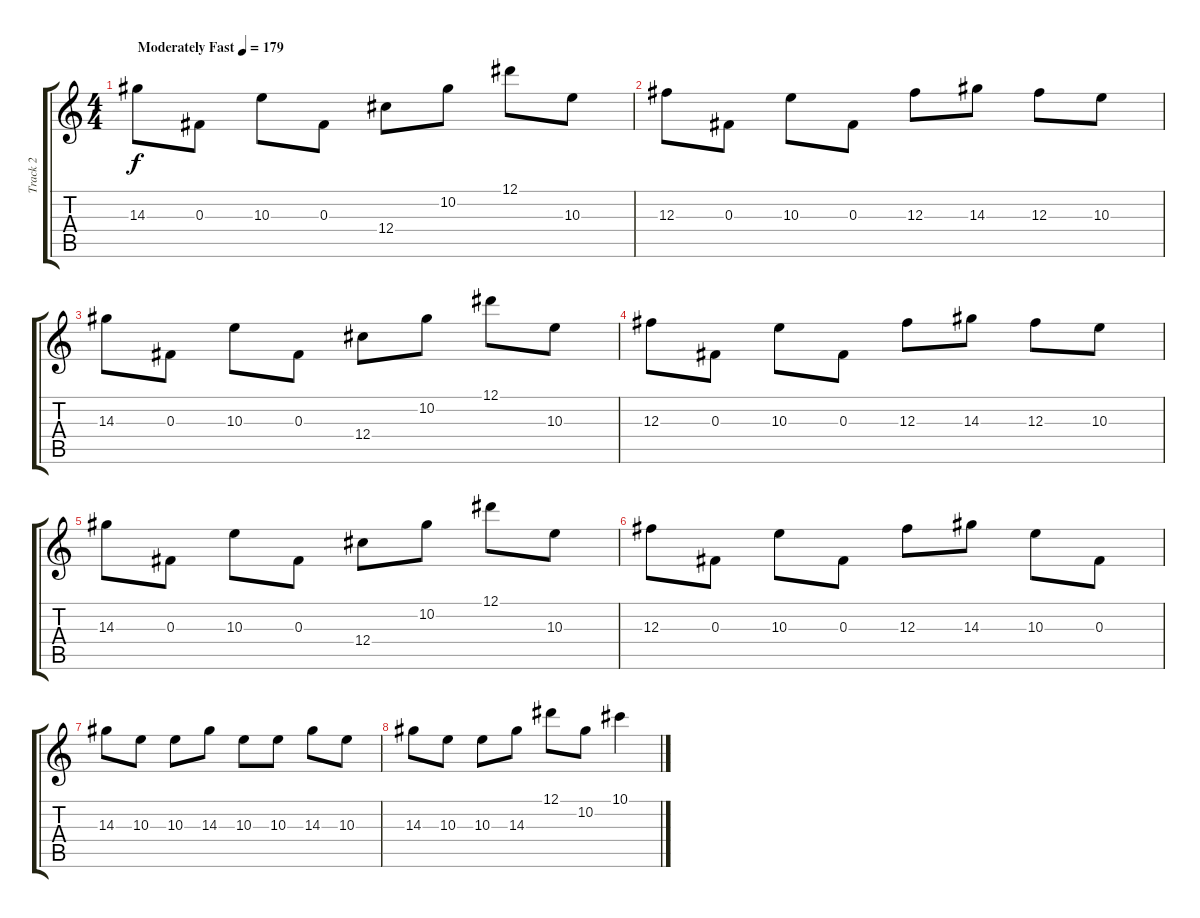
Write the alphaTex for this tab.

\track ("Track 2" "Track 2") {instrument distortionguitar}
\staff {score tabs}
\tuning (Eb4 Bb3 Gb3 Db3 Ab2 Db2) {hide}
\ts (4 4)
\tempo (179 "Moderately Fast")
\clef g2
\ks c
14.3.8{dy f balance 0 instrument distortionguitar} 0.3.8 10.3.8 0.3.8 12.4.8 10.2.8 12.1.8 10.3.8 |
12.3.8 0.3.8 10.3.8 0.3.8 12.3.8 14.3.8 12.3.8 10.3.8 |
14.3.8 0.3.8 10.3.8 0.3.8 12.4.8 10.2.8 12.1.8 10.3.8 |
12.3.8 0.3.8 10.3.8 0.3.8 12.3.8 14.3.8 12.3.8 10.3.8 |
14.3.8{volume 7 balance 16} 0.3.8 10.3.8 0.3.8 12.4.8 10.2.8 12.1.8 10.3.8 |
12.3.8 0.3.8 10.3.8 0.3.8 12.3.8 14.3.8 10.3.8 0.3.8 |
14.3.8 10.3.8 10.3.8 14.3.8 10.3.8 10.3.8 14.3.8 10.3.8 |
14.3.8 10.3.8 10.3.8 14.3.8 12.1.8 10.2.8 10.1.4
